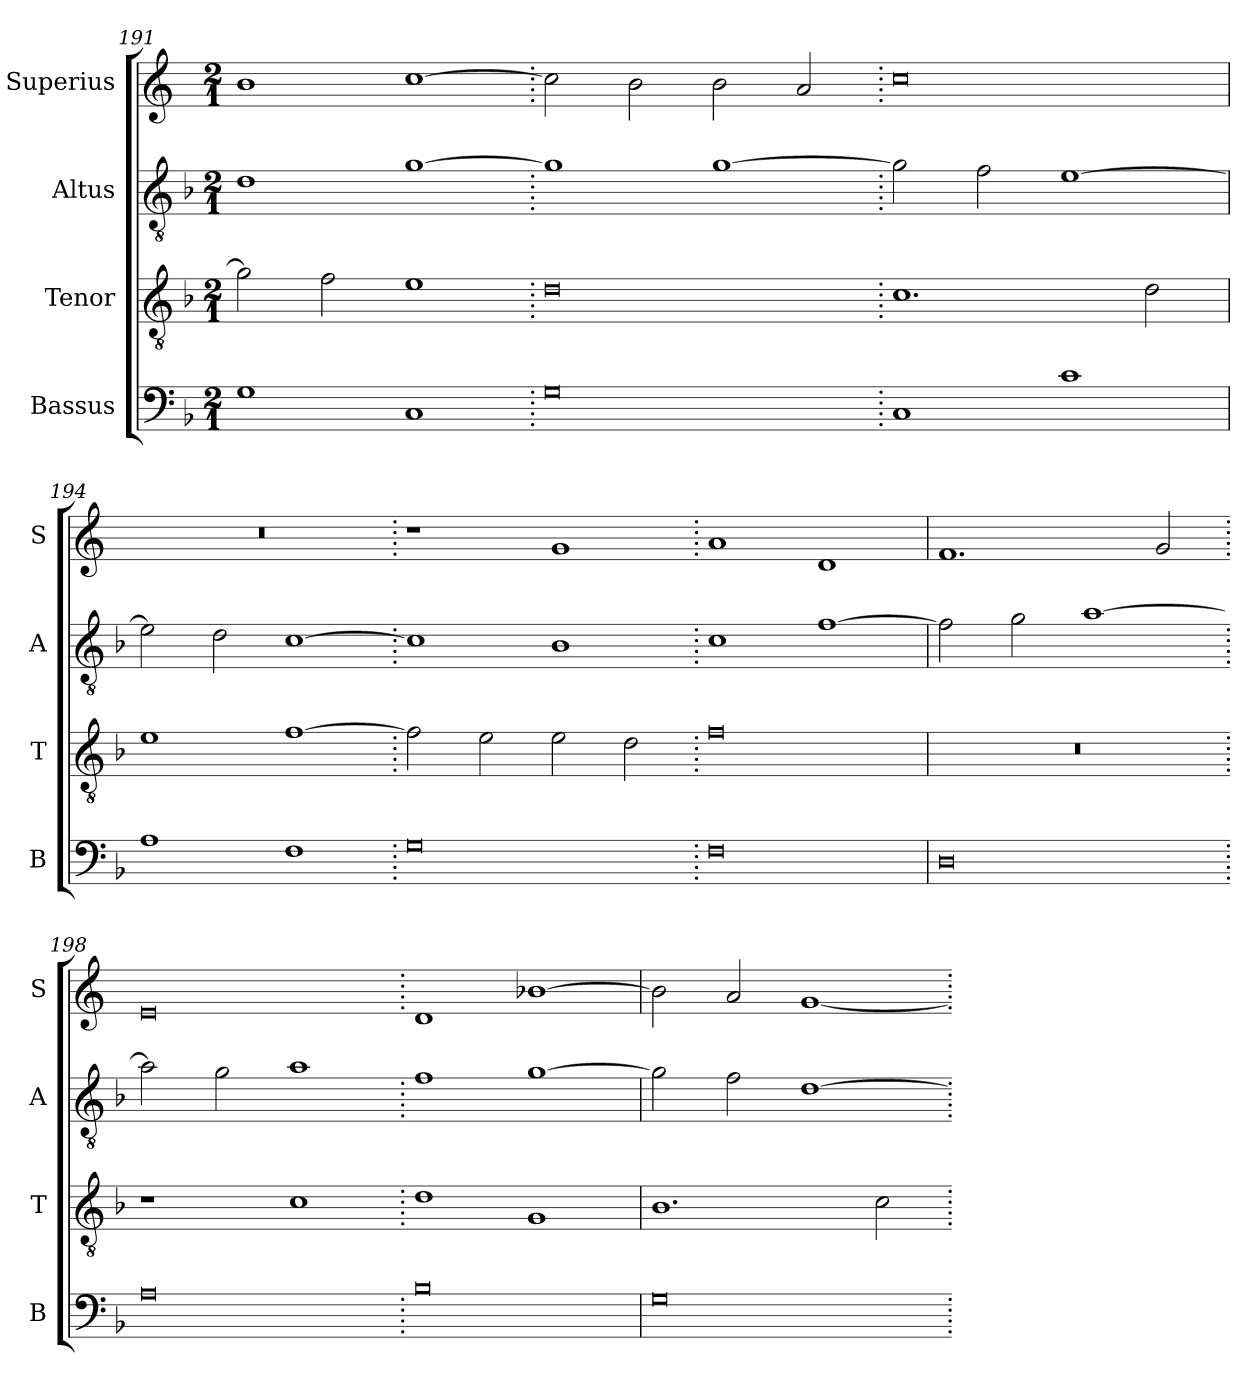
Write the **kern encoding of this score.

**kern	**kern	**kern	**kern
*part4	*part3	*part2	*part1
*staff4	*staff3	*staff2	*staff1
*I"Bassus	*I"Tenor	*I"Altus	*I"Superius
*I'B	*I'T	*I'A	*I'S
*clefF4	*clefGv2	*clefGv2	*clefG2
*k[b-]	*k[b-]	*k[b-]	*k[]
*M2/1	*M2/1	*M2/1	*M2/1
=191	=191	=191	=191
1G	2g\]	1d	1b
.	2f\	.	.
1C	1e	[1g	[1cc
=192.	=192.	=192.	=192.
0G	0d	1g]	2cc\]
.	.	.	2b\
.	.	[1g	2b\
.	.	.	2a/
=193.	=193.	=193.	=193.
1C	1.c	2g\]	0cc
.	.	2f\	.
1c	.	[1e	.
.	2d\	.	.
=194	=194	=194	=194
1A	1e	2e\]	0r
.	.	2d\	.
1F	[1f	[1c	.
=195.	=195.	=195.	=195.
0G	2f\]	1c]	1r
.	2e\	.	.
.	2e\	1B-	1g
.	2d\	.	.
=196.	=196.	=196.	=196.
0F	0f	1c	1a
.	.	[1f	1d
=197	=197	=197	=197
0D	0r	2f\]	1.f
.	.	2g\	.
.	.	[1a	.
.	.	.	2g/
=198.	=198.	=198.	=198.
0A	1r	2a\]	0e
.	.	2g\	.
.	1c	1a	.
=199.	=199.	=199.	=199.
0B-	1d	1f	1d
.	1G	[1g	[1b-X
=200	=200	=200	=200
0G	1.B-	2g\]	2b-\]
.	.	2f\	2a/
.	.	[1d	[1g
.	2c\	.	.
=.	=.	=.	=.
*-	*-	*-	*-
